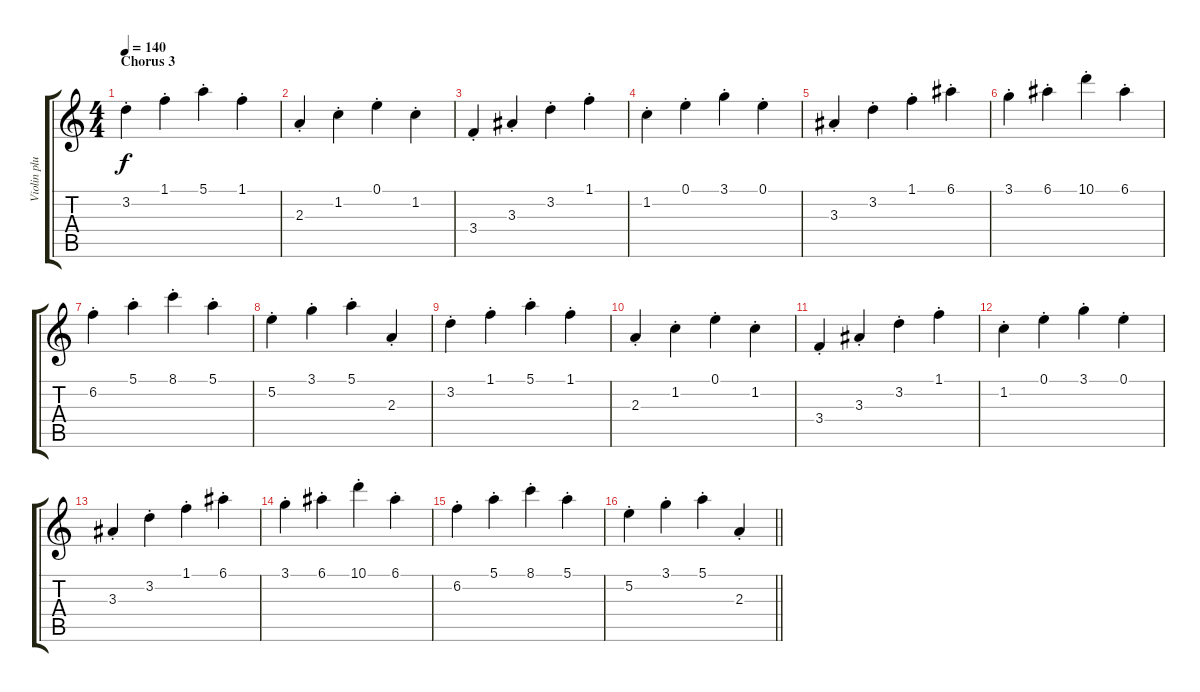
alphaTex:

\track ("Violin plucking" "Violin plu") {instrument electricguitarjazz}
\staff {score tabs}
\tuning (E4 B3 G3 D3 A2 E2) {hide}
\ts (4 4)
\section ("" "Chorus 3")
\tempo 140
\clef g2
\ks c
3.2{st}.4{dy f} 1.1{st}.4 5.1{st}.4 1.1{st}.4 |
2.3{st}.4 1.2{st}.4 0.1{st}.4 1.2{st}.4 |
3.4{st}.4 3.3{st}.4 3.2{st}.4 1.1{st}.4 |
1.2{st}.4 0.1{st}.4 3.1{st}.4 0.1{st}.4 |
3.3{st}.4 3.2{st}.4 1.1{st}.4 6.1{st}.4 |
3.1{st}.4 6.1{st}.4 10.1{st}.4 6.1{st}.4 |
6.2{st}.4 5.1{st}.4 8.1{st}.4 5.1{st}.4 |
5.2{st}.4 3.1{st}.4 5.1{st}.4 2.3{st}.4 |
3.2{st}.4 1.1{st}.4 5.1{st}.4 1.1{st}.4 |
2.3{st}.4 1.2{st}.4 0.1{st}.4 1.2{st}.4 |
3.4{st}.4 3.3{st}.4 3.2{st}.4 1.1{st}.4 |
1.2{st}.4 0.1{st}.4 3.1{st}.4 0.1{st}.4 |
3.3{st}.4 3.2{st}.4 1.1{st}.4 6.1{st}.4 |
3.1{st}.4 6.1{st}.4 10.1{st}.4 6.1{st}.4 |
6.2{st}.4 5.1{st}.4 8.1{st}.4 5.1{st}.4 |
\barLineRight lightlight
5.2{st}.4 3.1{st}.4 5.1{st}.4 2.3{st}.4
